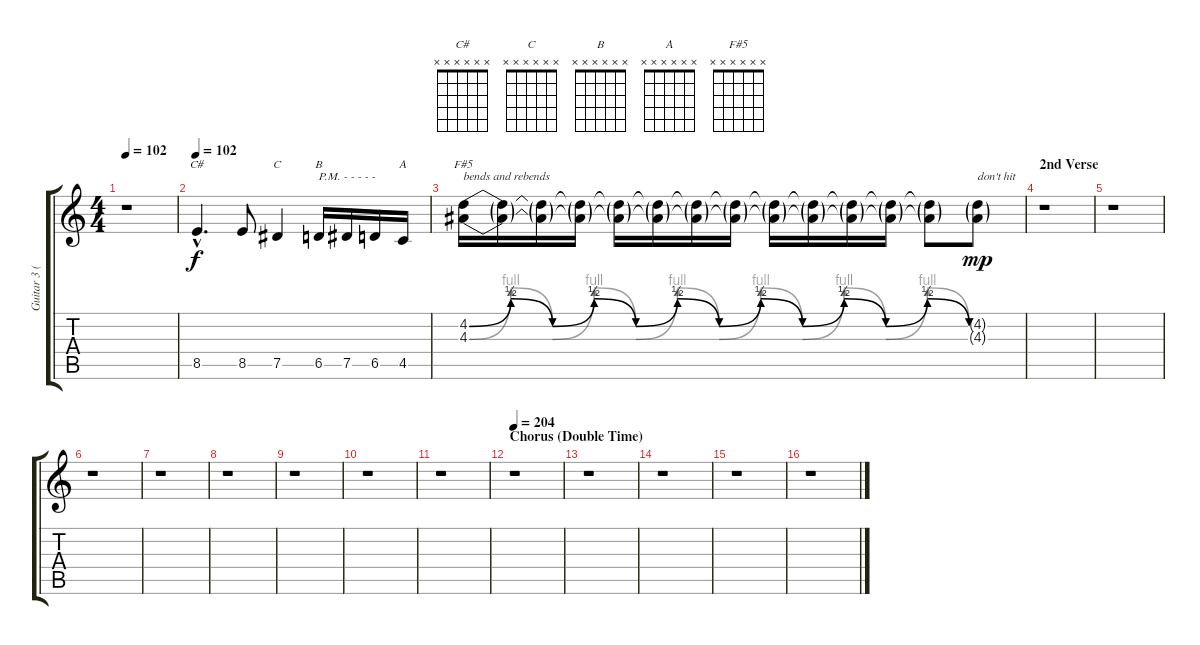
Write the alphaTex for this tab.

\track ("Guitar 3 (Slash)" "Guitar 3 (") {instrument overdrivenguitar}
\staff {score tabs}
\tuning (Eb4 Bb3 Gb3 Db3 Ab2 Eb2) {hide}
\chord ("C#" x x x x x x)
\chord ("C" x x x x x x)
\chord ("B" x x x x x x)
\chord ("A" x x x x x x)
\chord ("F#5" x x x x x x)
\ts (4 4)
\tempo 102
\clef g2
\ks c
r.1{dy f} |
\tempo 102
8.5{hac}.4{d ch "C#" instrument overdrivenguitar} 8.5.8 7.5.4{ch "C"} 6.5.16{ch "B" txt "P.M. - - - - -"} 7.5.16 6.5.16 4.5.16{ch "A"} |
(4.2{be (custom 0 0 5 2 10 0 15 2 20 0 25 2 30 0 35 2 40 0 45 2 50 0 55 2 60 0)} 4.3{be (custom 0 0 5 4 10 0 15 4 20 0 25 4 30 0 35 4 40 0 45 4 50 0 55 4 60 0)}).16{ch "F#5" txt "bends and rebends"} (4.2{t} 4.3{t}).16 (4.2{t} 4.3{t}).16 (4.2{t} 4.3{t}).16 (4.2{t} 4.3{t}).16 (4.2{t} 4.3{t}).16 (4.2{t} 4.3{t}).16 (4.2{t} 4.3{t}).16 (4.2{t} 4.3{t}).16 (4.2{t} 4.3{t}).16 (4.2{t} 4.3{t}).16 (4.2{t} 4.3{t}).16 (4.2{t} 4.3{t}).8 (4.2{g} 4.3{g}).8{txt "don't hit" dy mp} |
\section ("" "2nd Verse")
r.1 |
r.1 |
r.1 |
r.1 |
r.1 |
r.1 |
r.1 |
r.1 |
\section ("" "Chorus (Double Time)")
\tempo 204
r.1 |
r.1 |
r.1 |
r.1 |
r.1
